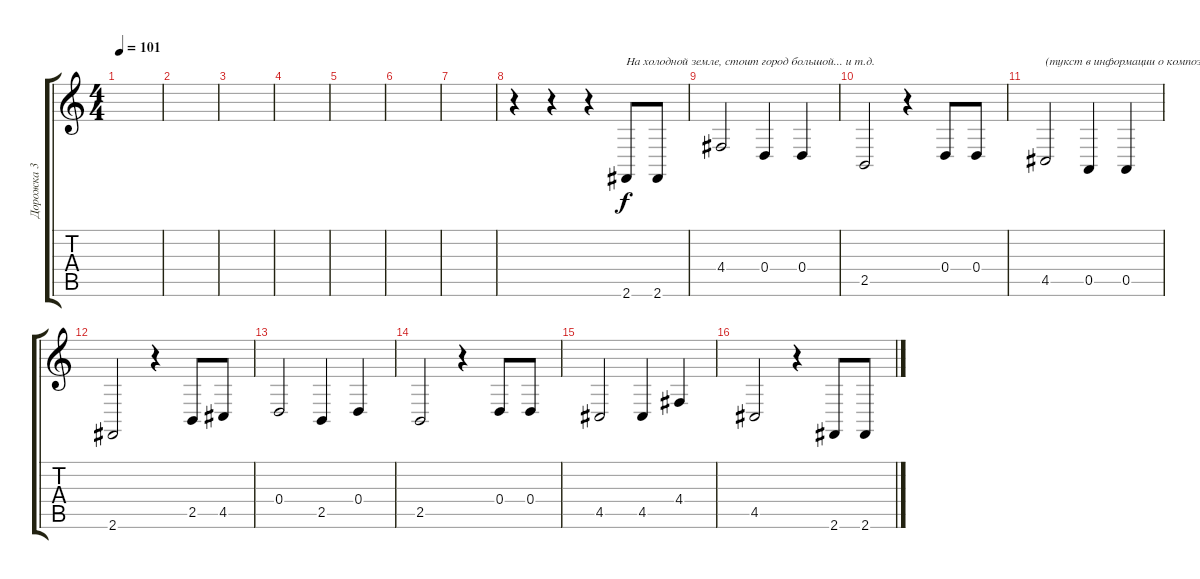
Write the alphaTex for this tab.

\track ("Дорожка 3" "Дорожка 3") {instrument fx5brightness}
\staff {score tabs}
\tuning (E4 B3 G3 D3 A2 E2) {hide}
\ts (4 4)
\tempo 101
\clef g2
\ks c
|
|
|
|
|
|
|
r.4 r.4 r.4 2.6.8{txt "На холодной земле, стоит город большой... и т.д."} 2.6.8 |
4.4.2 0.4.4 0.4.4 |
2.5.2 r.4 0.4.8 0.4.8 |
4.5.2{txt "(тукст в информации о композиции)"} 0.5.4 0.5.4 |
2.6.2 r.4 2.5.8 4.5.8 |
0.4.2 2.5.4 0.4.4 |
2.5.2 r.4 0.4.8 0.4.8 |
4.5.2 4.5.4 4.4.4 |
4.5.2 r.4 2.6.8 2.6.8
